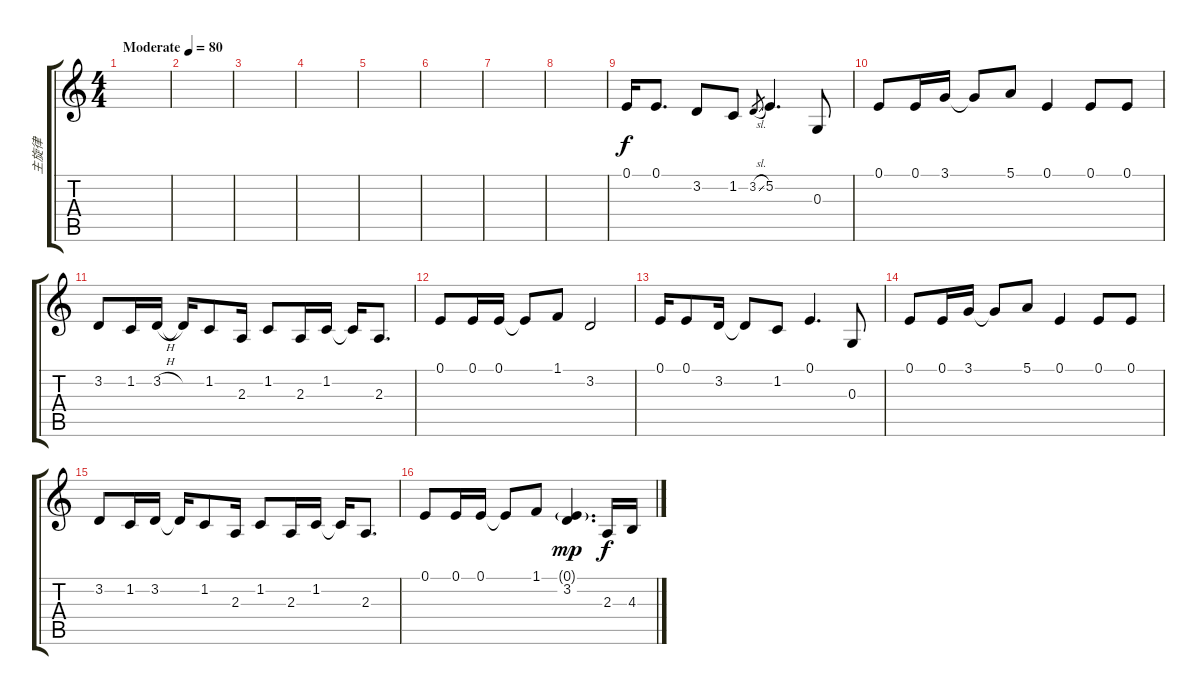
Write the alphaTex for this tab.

\track ("主旋律" "主旋律") {instrument viola}
\staff {score tabs}
\tuning (E4 B3 G3 D3 A2 E2) {hide}
\ts (4 4)
\tempo (80 "Moderate")
\clef g2
\ks c
|
|
|
|
|
|
|
|
0.1.16 0.1.8{d} 3.2.8 1.2.8 3.2{sl}.8{gr} 5.2.4{d} 0.3.8 |
0.1.8 0.1.16 3.1.16 3.1{t}.8 5.1.8 0.1.4 0.1.8 0.1.8 |
3.2.8 1.2.16 3.2{h}.16 3.2{t}.16 1.2.8 2.3.16 1.2.8 2.3.16 1.2.16 1.2{t}.16 2.3.8{d} |
0.1.8 0.1.16 0.1.16 0.1{t}.8 1.1.8 3.2.2 |
0.1.16 0.1.8 3.2.16 3.2{t}.8 1.2.8 0.1.4{d} 0.3.8 |
0.1.8 0.1.16 3.1.16 3.1{t}.8 5.1.8 0.1.4 0.1.8 0.1.8 |
3.2.8 1.2.16 3.2.16 3.2{t}.16 1.2.8 2.3.16 1.2.8 2.3.16 1.2.16 1.2{t}.16 2.3.8{d} |
0.1.8 0.1.16 0.1.16 0.1{t}.8 1.1.8 (0.1{g} 3.2).4{d dy mp} 2.3.16{dy f} 4.3.16
